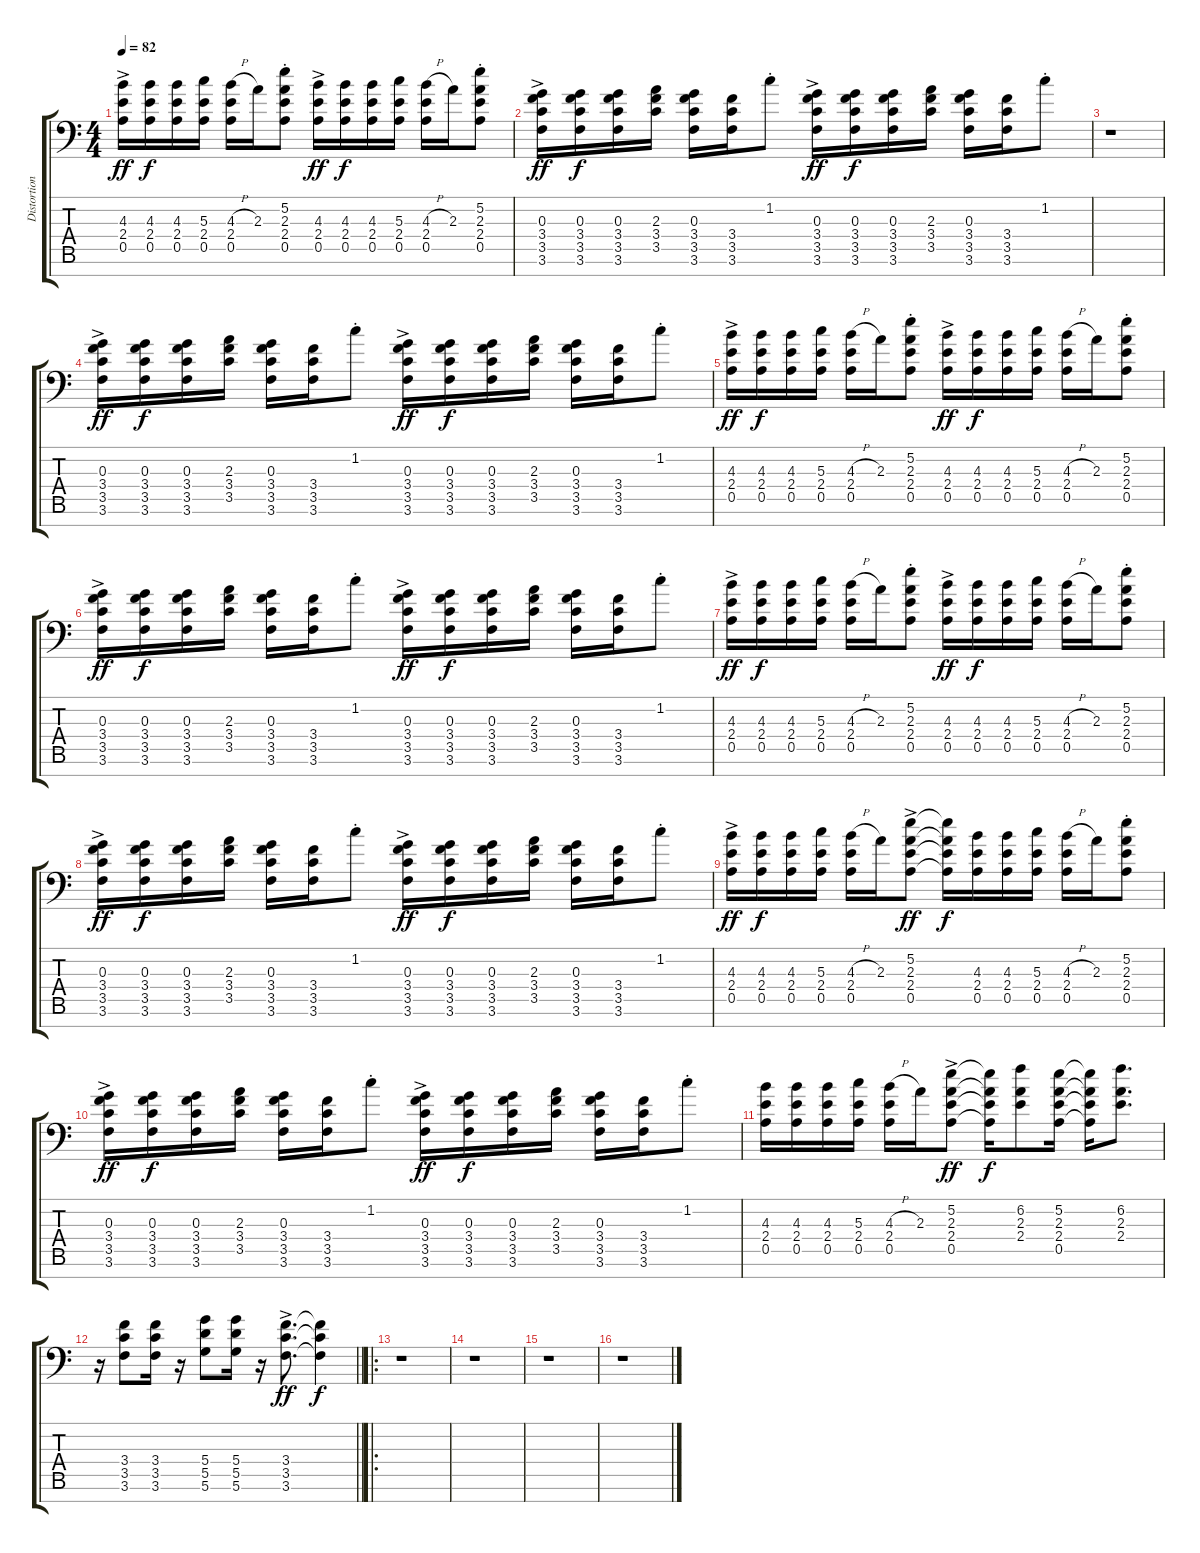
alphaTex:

\track ("Distortion" "Distortion") {instrument distortionguitar}
\staff {score tabs}
\tuning (E4 B3 G3 D3 A2 D2 A1) {hide}
\ts (4 4)
\tempo 82
\clef f4
\ks c
(4.3{ac} 2.4{ac} 0.5{ac}).16{dy ff instrument distortionguitar} (4.3 2.4 0.5).16{dy f} (4.3 2.4 0.5).16 (5.3 2.4 0.5).16 (4.3{h} 2.4 0.5).16 2.3.16 (5.2{st} 2.3{st} 2.4{st} 0.5{st}).8 (4.3{ac} 2.4{ac} 0.5{ac}).16{dy ff} (4.3 2.4 0.5).16{dy f} (4.3 2.4 0.5).16 (5.3 2.4 0.5).16 (4.3{h} 2.4 0.5).16 2.3.16 (5.2{st} 2.3{st} 2.4{st} 0.5{st}).8 |
(0.3{ac} 3.4{ac} 3.5{ac} 3.6{ac}).16{dy ff} (0.3 3.4 3.5 3.6).16{dy f} (0.3 3.4 3.5 3.6).16 (2.3 3.4 3.5).16 (0.3 3.4 3.5 3.6).16 (3.4 3.5 3.6).16 1.2{st}.8 (0.3{ac} 3.4{ac} 3.5{ac} 3.6{ac}).16{dy ff} (0.3 3.4 3.5 3.6).16{dy f} (0.3 3.4 3.5 3.6).16 (2.3 3.4 3.5).16 (0.3 3.4 3.5 3.6).16 (3.4 3.5 3.6).16 1.2{st}.8 |
r.1 |
(0.3{ac} 3.4{ac} 3.5{ac} 3.6{ac}).16{dy ff} (0.3 3.4 3.5 3.6).16{dy f} (0.3 3.4 3.5 3.6).16 (2.3 3.4 3.5).16 (0.3 3.4 3.5 3.6).16 (3.4 3.5 3.6).16 1.2{st}.8 (0.3{ac} 3.4{ac} 3.5{ac} 3.6{ac}).16{dy ff} (0.3 3.4 3.5 3.6).16{dy f} (0.3 3.4 3.5 3.6).16 (2.3 3.4 3.5).16 (0.3 3.4 3.5 3.6).16 (3.4 3.5 3.6).16 1.2{st}.8 |
(4.3{ac} 2.4{ac} 0.5{ac}).16{dy ff} (4.3 2.4 0.5).16{dy f} (4.3 2.4 0.5).16 (5.3 2.4 0.5).16 (4.3{h} 2.4 0.5).16 2.3.16 (5.2{st} 2.3{st} 2.4{st} 0.5{st}).8 (4.3{ac} 2.4{ac} 0.5{ac}).16{dy ff} (4.3 2.4 0.5).16{dy f} (4.3 2.4 0.5).16 (5.3 2.4 0.5).16 (4.3{h} 2.4 0.5).16 2.3.16 (5.2{st} 2.3{st} 2.4{st} 0.5{st}).8 |
(0.3{ac} 3.4{ac} 3.5{ac} 3.6{ac}).16{dy ff} (0.3 3.4 3.5 3.6).16{dy f} (0.3 3.4 3.5 3.6).16 (2.3 3.4 3.5).16 (0.3 3.4 3.5 3.6).16 (3.4 3.5 3.6).16 1.2{st}.8 (0.3{ac} 3.4{ac} 3.5{ac} 3.6{ac}).16{dy ff} (0.3 3.4 3.5 3.6).16{dy f} (0.3 3.4 3.5 3.6).16 (2.3 3.4 3.5).16 (0.3 3.4 3.5 3.6).16 (3.4 3.5 3.6).16 1.2{st}.8 |
(4.3{ac} 2.4{ac} 0.5{ac}).16{dy ff} (4.3 2.4 0.5).16{dy f} (4.3 2.4 0.5).16 (5.3 2.4 0.5).16 (4.3{h} 2.4 0.5).16 2.3.16 (5.2{st} 2.3{st} 2.4{st} 0.5{st}).8 (4.3{ac} 2.4{ac} 0.5{ac}).16{dy ff} (4.3 2.4 0.5).16{dy f} (4.3 2.4 0.5).16 (5.3 2.4 0.5).16 (4.3{h} 2.4 0.5).16 2.3.16 (5.2{st} 2.3{st} 2.4{st} 0.5{st}).8 |
(0.3{ac} 3.4{ac} 3.5{ac} 3.6{ac}).16{dy ff} (0.3 3.4 3.5 3.6).16{dy f} (0.3 3.4 3.5 3.6).16 (2.3 3.4 3.5).16 (0.3 3.4 3.5 3.6).16 (3.4 3.5 3.6).16 1.2{st}.8 (0.3{ac} 3.4{ac} 3.5{ac} 3.6{ac}).16{dy ff} (0.3 3.4 3.5 3.6).16{dy f} (0.3 3.4 3.5 3.6).16 (2.3 3.4 3.5).16 (0.3 3.4 3.5 3.6).16 (3.4 3.5 3.6).16 1.2{st}.8 |
(4.3{ac} 2.4{ac} 0.5{ac}).16{dy ff} (4.3 2.4 0.5).16{dy f} (4.3 2.4 0.5).16 (5.3 2.4 0.5).16 (4.3{h} 2.4 0.5).16 2.3.16 (5.2{ac} 2.3{ac} 2.4{ac} 0.5{ac}).8{dy ff} (5.2{t} 2.3{t} 2.4{t} 0.5{t}).16{dy f} (4.3 2.4 0.5).16 (4.3 2.4 0.5).16 (5.3 2.4 0.5).16 (4.3{h} 2.4 0.5).16 2.3.16 (5.2{st} 2.3{st} 2.4{st} 0.5{st}).8 |
(0.3{ac} 3.4{ac} 3.5{ac} 3.6{ac}).16{dy ff} (0.3 3.4 3.5 3.6).16{dy f} (0.3 3.4 3.5 3.6).16 (2.3 3.4 3.5).16 (0.3 3.4 3.5 3.6).16 (3.4 3.5 3.6).16 1.2{st}.8 (0.3{ac} 3.4{ac} 3.5{ac} 3.6{ac}).16{dy ff} (0.3 3.4 3.5 3.6).16{dy f} (0.3 3.4 3.5 3.6).16 (2.3 3.4 3.5).16 (0.3 3.4 3.5 3.6).16 (3.4 3.5 3.6).16 1.2{st}.8 |
(4.3 2.4 0.5).16 (4.3 2.4 0.5).16 (4.3 2.4 0.5).16 (5.3 2.4 0.5).16 (4.3{h} 2.4 0.5).16 2.3.16 (5.2{ac} 2.3{ac} 2.4{ac} 0.5{ac}).8{dy ff} (5.2{t} 2.3{t} 2.4{t} 0.5{t}).16{dy f} (6.2 2.3 2.4).8 (5.2 2.3 2.4 0.5).16 (5.2{t} 2.3{t} 2.4{t} 0.5{t}).16 (6.2 2.3 2.4).8{d} |
\barLineRight lightlight
r.16 (3.4 3.5 3.6).8 (3.4 3.5 3.6).16 r.16 (5.4 5.5 5.6).8 (5.4 5.5 5.6).16 r.16 (3.4{ac} 3.5{ac} 3.6{ac}).8{d dy ff} (3.4{t} 3.5{t} 3.6{t}).4{dy f} |
\ro
r.1 |
r.1 |
r.1 |
r.1
